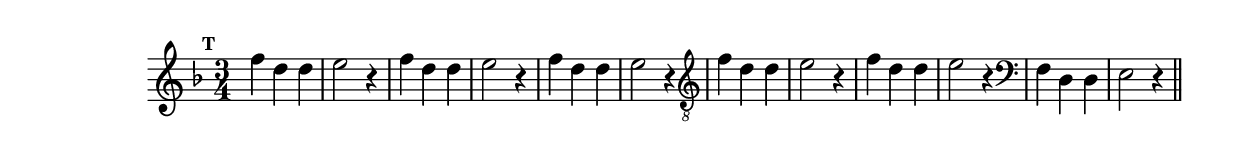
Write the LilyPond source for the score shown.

%% -*- coding: utf-8 -*-
\version "2.14.1"

%% \header { texidoc="Perguntas e Respostas"}

\relative c'' {

  \override Staff.TimeSignature #'style = #'()
  \time 3/4 
  \override Score.BarNumber #'transparent = ##t
  \override Score.RehearsalMark #'font-size = #-2
  \override Score.BarNumber #'transparent = ##t
  \set Score.markFormatter = #format-mark-numbers
  \key d \minor

  \mark 19

  %% CAVAQUINHO - BANJO
  \tag #'cv {
    f4 d d | e2 r4 
  }

  %% BANDOLIM
  \tag #'bd {
    f4 d d | e2 r4 
  }

  %% VIOLA
  \tag #'va {
    f4 d d | e2 r4 
  }

  %% VIOLÃO TENOR
  \tag #'vt {
    \clef "G_8"
    f,4 d d | e2 r4            
  }

  %% VIOLÃO
  \tag #'vi {
    \clef "G_8"
    f4 d d | e2 r4 
  }

  %% BAIXO - BAIXOLÃO
  \tag #'bx {
    \clef bass
    f,4 d d | e2 r4             
  }


  %% END DOCUMENT
  \bar "||"
}
